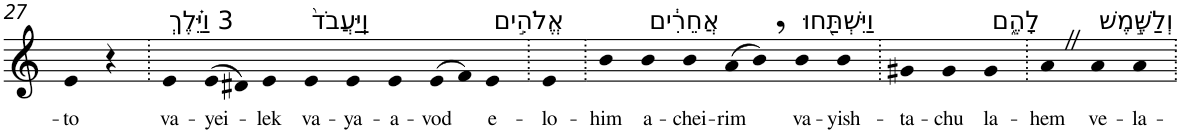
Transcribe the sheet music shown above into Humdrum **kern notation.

**kern	**text
*part1	*part1
*staff1	*staff1
*I"Piano	*
*I'Pno	*
!!LO:PB:g=z
*clefG2	*
*k[]	*
=27	=27
!	!LO:LY:b
4e	-to
4r	.
=28.	=28.
!LO:TX:a:t=3 וַיֵּ֗לֶךְ	!
!	!LO:LY:b
4e	va-
!	!LO:LY:b
(>8e	-yei-
8d#X)	.
!	!LO:LY:b
4e	-lek
!LO:TX:a:t=וַֽיַּעֲבֹד֙	!
!	!LO:LY:b
4e	va-
!	!LO:LY:b
4e	-ya-
!	!LO:LY:b
4e	-a-
!	!LO:LY:b
(>8e	-vod
8f)	.
!LO:TX:a:t=אֱלֹהִ֣ים	!
!	!LO:LY:b
4e	e-
=29.	=29.
!	!LO:LY:b
4e	-lo-
=30.	=30.
!	!LO:LY:b
4b	-him
!LO:TX:a:t=אֲחֵרִ֔ים	!
!	!LO:LY:b
4b	a-
!	!LO:LY:b
4b	-chei-
!	!LO:LY:b
(8a	-rim
8b,)	.
!LO:TX:a:t=וַיִּשְׁתַּ֖חוּ	!
!	!LO:LY:b
4b	va-
!	!LO:LY:b
4b	-yish-
=31.	=31.
!	!LO:LY:b
4g#X	-ta-
!	!LO:LY:b
4g#	-chu
!LO:TX:a:t=לָהֶ֑ם	!
!	!LO:LY:b
4g#	la-
=32.	=32.
!	!LO:LY:b
4aZ	-hem
!LO:TX:a:t=וְלַשֶּׁ֣מֶשׁ	!
!	!LO:LY:b
4a	ve-
!	!LO:LY:b
4a	-la-
=.	=.
*-	*-
